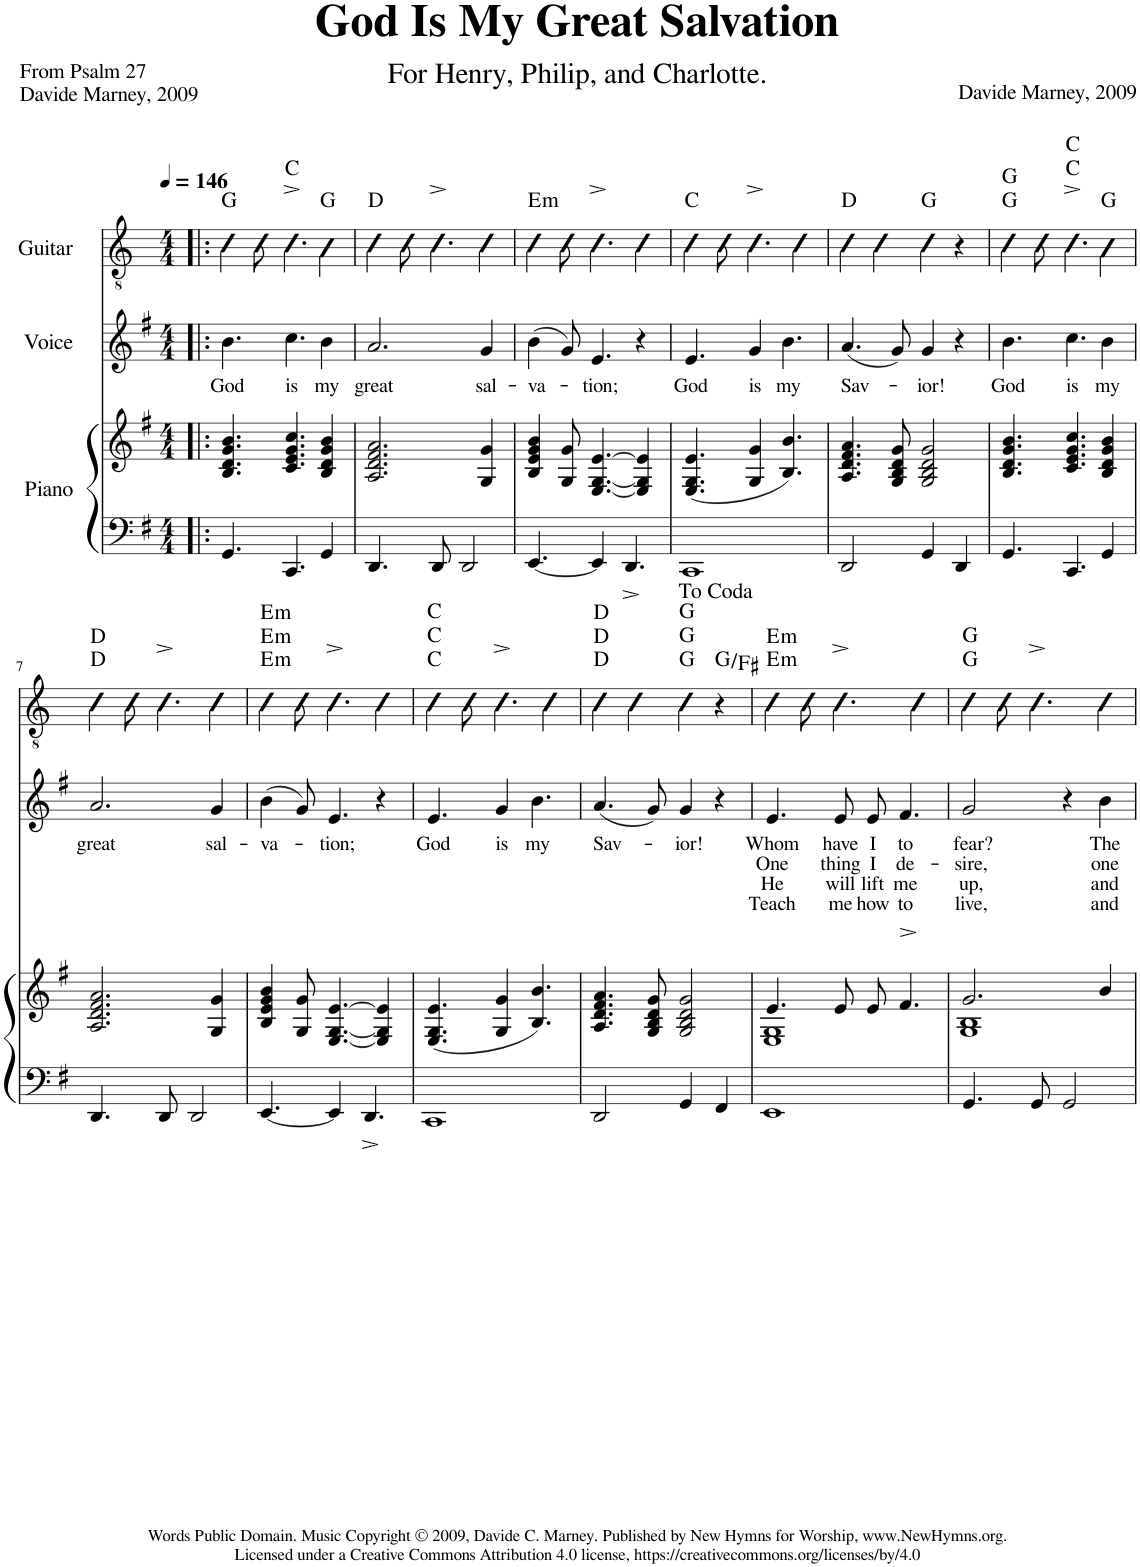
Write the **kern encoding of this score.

**kern	**kern	**kern	**text	**text	**text	**text	**kern	**harte
*part3	*part3	*part2	*part2	*part2	*part2	*part2	*part1	*part1
*staff4	*staff3	*staff2	*staff2	*staff2	*staff2	*staff2	*staff1	*
*I"Piano	*	*I"Voice	*	*	*	*	*I"Guitar	*
*I'Pno	*	*I'V	*	*	*	*	*	*
*clefF4	*clefG2	*clefG2	*	*	*	*	*clefGv2	*
*k[f#]	*k[f#]	*k[f#]	*	*	*	*	*k[]	*
*M4/4	*M4/4	*M4/4	*	*	*	*	*M4/4	*
*MM146	*MM146	*MM146	*	*	*	*	*MM146	*
=1!|:	=1!|:	=1!|:	=1!|:	=1!|:	=1!|:	=1!|:	=1!|:	=1!|:
!	!	!	!LO:LY:b	!	!	!	!	!
4.GG/	4.B/ 4.d/ 4.g/ 4.b/	4.b\	-God	.	.	.	4c\	G:maj
.	.	.	.	.	.	.	8c\	.
!	!	!	!LO:LY:b	!	!	!	!	!
4.CC/	4.c/ 4.e/ 4.g/ 4.cc/	4.cc\	-is	.	.	.	4.c^\	C:maj
!	!	!	!LO:LY:b	!	!	!	!	!
4GG/	4B/ 4d/ 4g/ 4b/	4b\	-my	.	.	.	4B\	G:maj
=2	=2	=2	=2	=2	=2	=2	=2	=2
!	!	!	!LO:LY:b	!	!	!	!	!
4.DD/	2.A/ 2.d/ 2.f#/ 2.a/	2.a/	-great	.	.	.	4c\	D:maj
.	.	.	.	.	.	.	8c\	.
8DD/	.	.	.	.	.	.	4.c^\	.
2DD/	.	.	.	.	.	.	.	.
!	!	!	!LO:LY:b	!	!	!	!	!
.	4G/ 4g/	4g/	-sal-	.	.	.	4c\	.
=3	=3	=3	=3	=3	=3	=3	=3	=3
!	!	!	!LO:LY:b	!	!	!	!	!LO:H:kt=m
[4.EE/	4B/ 4e/ 4g/ 4b/	(4b\	-va-	.	.	.	4c\	E:min
.	8G/ 8g/	8g/)	.	.	.	.	8c\	.
!	!	!	!LO:LY:b	!	!	!	!	!
4EE/]	[4.E/ [4.G/ [4.e/	4.e/	-tion;	.	.	.	4.c^\	.
4.DD^/	.	.	.	.	.	.	.	.
.	4E/] 4G/] 4e/]	4r	.	.	.	.	4c\	.
=4	=4	=4	=4	=4	=4	=4	=4	=4
!	!	!	!LO:LY:b	!	!	!	!	!
1CC	(4.E/ 4.G/ 4.e/	4.e/	-God	.	.	.	4c\	C:maj
.	.	.	.	.	.	.	8c\	.
!	!	!	!LO:LY:b	!	!	!	!	!
.	4G/ 4g/	4g/	-is	.	.	.	4.c^\	.
!	!	!	!LO:LY:b	!	!	!	!	!
.	4.B/ 4.b/)	4.b\	-my	.	.	.	.	.
.	.	.	.	.	.	.	4c\	.
=5	=5	=5	=5	=5	=5	=5	=5	=5
!	!	!	!LO:LY:b	!	!	!	!	!
2DD/	4.A/ 4.d/ 4.f#/ 4.a/	(4.a/	-Sav-	.	.	.	4c\	D:maj
.	.	.	.	.	.	.	4c\	.
.	8G/ 8B/ 8d/ 8g/	8g/)	.	.	.	.	.	.
!	!	!	!LO:LY:b	!	!	!	!	!
4GG/	2G/ 2B/ 2d/ 2g/	4g/	-ior!	.	.	.	4c\	G:maj
4DD/	.	4r	.	.	.	.	4r	.
=6	=6	=6	=6	=6	=6	=6	=6	=6
!	!	!	!LO:LY:b	!	!	!	!	!
4.GG/	4.B/ 4.d/ 4.g/ 4.b/	4.b\	-God	.	.	.	4c\	G:maj G:maj
.	.	.	.	.	.	.	8c\	.
!	!	!	!LO:LY:b	!	!	!	!	!
4.CC/	4.c/ 4.e/ 4.g/ 4.cc/	4.cc\	-is	.	.	.	4.c^\	C:maj C:maj
!	!	!	!LO:LY:b	!	!	!	!	!
4GG/	4B/ 4d/ 4g/ 4b/	4b\	-my	.	.	.	4B\	G:maj
!!LO:LB:g=z
=7	=7	=7	=7	=7	=7	=7	=7	=7
!	!	!	!LO:LY:b	!	!	!	!	!
4.DD/	2.A/ 2.d/ 2.f#/ 2.a/	2.a/	-great	.	.	.	4c\	D:maj D:maj
.	.	.	.	.	.	.	8c\	.
8DD/	.	.	.	.	.	.	4.c^\	.
2DD/	.	.	.	.	.	.	.	.
!	!	!	!LO:LY:b	!	!	!	!	!
.	4G/ 4g/	4g/	-sal-	.	.	.	4c\	.
=8	=8	=8	=8	=8	=8	=8	=8	=8
!	!	!	!LO:LY:b	!	!	!	!	!LO:H:n=1:kt=m
!	!	!	!	!	!	!	!	!LO:H:n=2:kt=m
!	!	!	!	!	!	!	!	!LO:H:n=3:kt=m
[4.EE/	4B/ 4e/ 4g/ 4b/	(4b\	-va-	.	.	.	4c\	E:min E:min E:min
.	8G/ 8g/	8g/)	.	.	.	.	8c\	.
!	!	!	!LO:LY:b	!	!	!	!	!
4EE/]	[4.E/ [4.G/ [4.e/	4.e/	-tion;	.	.	.	4.c^\	.
4.DD^/	.	.	.	.	.	.	.	.
.	4E/] 4G/] 4e/]	4r	.	.	.	.	4c\	.
=9	=9	=9	=9	=9	=9	=9	=9	=9
!	!	!	!LO:LY:b	!	!	!	!	!
1CC	(4.E/ 4.G/ 4.e/	4.e/	-God	.	.	.	4c\	C:maj C:maj C:maj
.	.	.	.	.	.	.	8c\	.
!	!	!	!LO:LY:b	!	!	!	!	!
.	4G/ 4g/	4g/	-is	.	.	.	4.c^\	.
!	!	!	!LO:LY:b	!	!	!	!	!
.	4.B/ 4.b/)	4.b\	-my	.	.	.	.	.
.	.	.	.	.	.	.	4c\	.
=10	=10	=10	=10	=10	=10	=10	=10	=10
!	!	!	!LO:LY:b	!	!	!	!	!
2DD/	4.A/ 4.d/ 4.f#/ 4.a/	(4.a/	Sav-	.	.	.	4c\	D:maj D:maj D:maj
.	.	.	.	.	.	.	4c\	.
.	8G/ 8B/ 8d/ 8g/	8g/)	.	.	.	.	.	.
!	!	!	!LO:LY:b	!	!	!	!	!
4GG/	2G/ 2B/ 2d/ 2g/	4g/	-ior!	.	.	.	4c\	G:maj G:maj G:maj
4FF#/	.	4r	.	.	.	.	4r	G:maj/7
=11	=11	=11	=11	=11	=11	=11	=11	=11
*	*^	*	*	*	*	*	*	*
!	!	!	!	!LO:LY:b	!LO:LY:b	!LO:LY:b	!LO:LY:b	!	!LO:H:n=1:kt=m
!	!	!	!	!	!	!	!	!	!LO:H:n=2:kt=m
1EE	4.e/	1E 1G	4.e/	-Whom	-One	-He	-Teach	4c\	E:min E:min
.	.	.	.	.	.	.	.	8c\	.
!	!	!	!	!LO:LY:b	!LO:LY:b	!LO:LY:b	!LO:LY:b	!	!
.	8e/	.	8e/	-have	-thing	-will	-me	4.c^\	.
!	!	!	!	!LO:LY:b	!LO:LY:b	!LO:LY:b	!LO:LY:b	!	!
.	8e/	.	8e/	-I	-I	-lift	-how	.	.
!	!	!	!	!LO:LY:b	!LO:LY:b	!LO:LY:b	!LO:LY:b	!	!
.	4.f#^/	.	4.f#/	-to	-de-	-me	-to	.	.
.	.	.	.	.	.	.	.	4c\	.
=12	=12	=12	=12	=12	=12	=12	=12	=12	=12
!	!	!	!	!LO:LY:b	!LO:LY:b	!LO:LY:b	!LO:LY:b	!	!
4.GG/	2.g/	1G 1B	2g/	-fear?	-sire,	up,	-live,	4c\	G:maj G:maj
.	.	.	.	.	.	.	.	8c\	.
8GG/	.	.	.	.	.	.	.	4.c^\	.
2GG/	.	.	4r	.	.	.	.	.	.
!	!	!	!	!LO:LY:b	!LO:LY:b	!LO:LY:b	!LO:LY:b	!	!
.	4b/	.	4b\	-The	-one	-and	-and	4c\	.
*	*v	*v	*	*	*	*	*	*	*
=	=	=	=	=	=	=	=	=
*-	*-	*-	*-	*-	*-	*-	*-	*-
